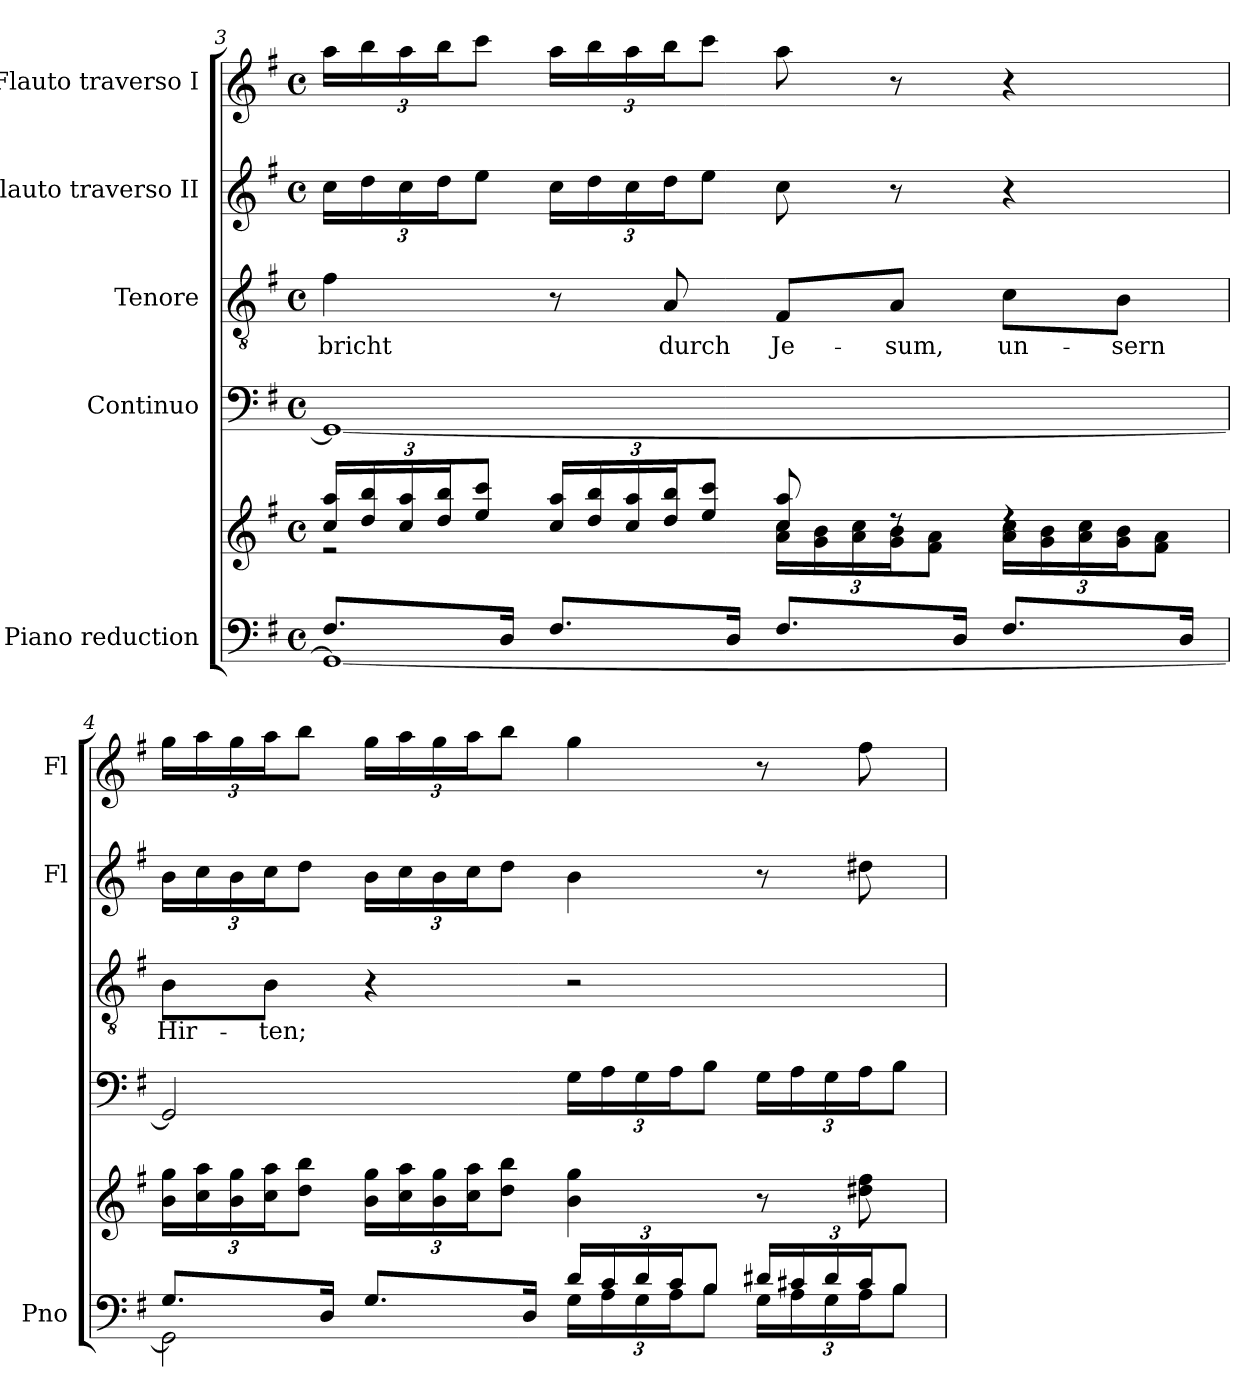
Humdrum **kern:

**kern	**kern	**kern	**kern	**text	**kern	**kern
*part5	*part5	*part4	*part3	*part3	*part2	*part1
*staff6	*staff5	*staff4	*staff3	*staff3	*staff2	*staff1
*I"Piano reduction	*	*I"Continuo	*I"Tenore	*	*I"Flauto traverso II	*I"Flauto traverso I
*I'Pno	*	*	*	*	*I'Fl	*I'Fl
!!LO:LB:g=z
*clefF4	*clefG2	*clefF4	*clefGv2	*	*clefG2	*clefG2
*k[f#]	*k[f#]	*k[f#]	*k[f#]	*	*k[f#]	*k[f#]
*M4/4	*M4/4	*M4/4	*M4/4	*	*M4/4	*M4/4
*met(c)	*met(c)	*met(c)	*met(c)	*	*met(c)	*met(c)
=3	=3	=3	=3	=3	=3	=3
*^	*	*	*	*	*	*
*	*	*Xbrackettup	*	*	*	*	*
*	*	*^	*	*	*	*	*
!	!	!	!	!	!	!LO:LY:b	!	!
*	*	*	*	*	*	*	*Xbrackettup	*Xbrackettup
8.F#/L	1GG_	24cc/ 24aa/LL	2r	1GG_	4f#\	-bricht	24cc\LL	24aa\LL
.	.	24dd/ 24bb/	.	.	.	.	24dd\	24bb\
.	.	24cc/ 24aa/	.	.	.	.	24cc\	24aa\
.	.	24dd/ 24bb/J	.	.	.	.	24dd\J	24bb\J
.	.	12ee/ 12ccc/J	.	.	.	.	12ee\J	12ccc\J
16D/Jk	.	.	.	.	.	.	.	.
8.F#/L	.	24cc/ 24aa/LL	.	.	8r	.	24cc\LL	24aa\LL
.	.	24dd/ 24bb/	.	.	.	.	24dd\	24bb\
.	.	24cc/ 24aa/	.	.	.	.	24cc\	24aa\
!	!	!	!	!	!	!LO:LY:b	!	!
.	.	24dd/ 24bb/J	.	.	8A/	durch	24dd\J	24bb\J
.	.	12ee/ 12ccc/J	.	.	.	.	12ee\J	12ccc\J
16D/Jk	.	.	.	.	.	.	.	.
!	!	!	!	!	!	!LO:LY:b	!	!
8.F#/L	.	8cc/ 8aa/	24a\ 24cc\LL	.	8F#/L	Je-	8cc\	8aa\
.	.	.	24g\ 24b\	.	.	.	.	.
.	.	.	24a\ 24cc\	.	.	.	.	.
!	!	!	!	!	!	!LO:LY:b	!	!
.	.	8rdd	24g\ 24b\J	.	8A/J	-sum,	8r	8r
.	.	.	12f#\ 12a\J	.	.	.	.	.
16D/Jk	.	.	.	.	.	.	.	.
!	!	!	!	!	!	!LO:LY:b	!	!
8.F#/L	.	4rdd	24a\ 24cc\LL	.	8c\L	un-	4r	4r
.	.	.	24g\ 24b\	.	.	.	.	.
.	.	.	24a\ 24cc\	.	.	.	.	.
!	!	!	!	!	!	!LO:LY:b	!	!
.	.	.	24g\ 24b\J	.	8B\J	-sern	.	.
.	.	.	12f#\ 12a\J	.	.	.	.	.
16D/Jk	.	.	.	.	.	.	.	.
*	*	*v	*v	*	*	*	*	*
=4	=4	=4	=4	=4	=4	=4	=4
!	!	!	!	!	!LO:LY:b	!	!
8.G/L	2GG\]	24b\ 24gg\LL	2GG/]	8B\L	Hir-	24b\LL	24gg\LL
.	.	24cc\ 24aa\	.	.	.	24cc\	24aa\
.	.	24b\ 24gg\	.	.	.	24b\	24gg\
!	!	!	!	!	!LO:LY:b	!	!
.	.	24cc\ 24aa\J	.	8B\J	-ten;	24cc\J	24aa\J
.	.	12dd\ 12bb\J	.	.	.	12dd\J	12bb\J
16D/Jk	.	.	.	.	.	.	.
8.G/L	.	24b\ 24gg\LL	.	4r	.	24b\LL	24gg\LL
.	.	24cc\ 24aa\	.	.	.	24cc\	24aa\
.	.	24b\ 24gg\	.	.	.	24b\	24gg\
.	.	24cc\ 24aa\J	.	.	.	24cc\J	24aa\J
.	.	12dd\ 12bb\J	.	.	.	12dd\J	12bb\J
16D/Jk	.	.	.	.	.	.	.
*Xbrackettup	*	*	*Xbrackettup	*	*	*	*
24d/LL	24G\LL	4b\ 4gg\	24G\LL	2r	.	4b\	4gg\
24c/	24A\	.	24A\	.	.	.	.
24d/	24G\	.	24G\	.	.	.	.
24c/J	24A\J	.	24A\J	.	.	.	.
12B/J	12B\J	.	12B\J	.	.	.	.
24d#X/LL	24G\LL	8r	24G\LL	.	.	8r	8r
24c#X/	24A\	.	24A\	.	.	.	.
24d#/	24G\	.	24G\	.	.	.	.
24c#/J	24A\J	8dd#X\ 8ff#\	24A\J	.	.	8dd#X\	8ff#\
12B/J	12B\J	.	12B\J	.	.	.	.
*v	*v	*	*	*	*	*	*
=	=	=	=	=	=	=
*-	*-	*-	*-	*-	*-	*-
